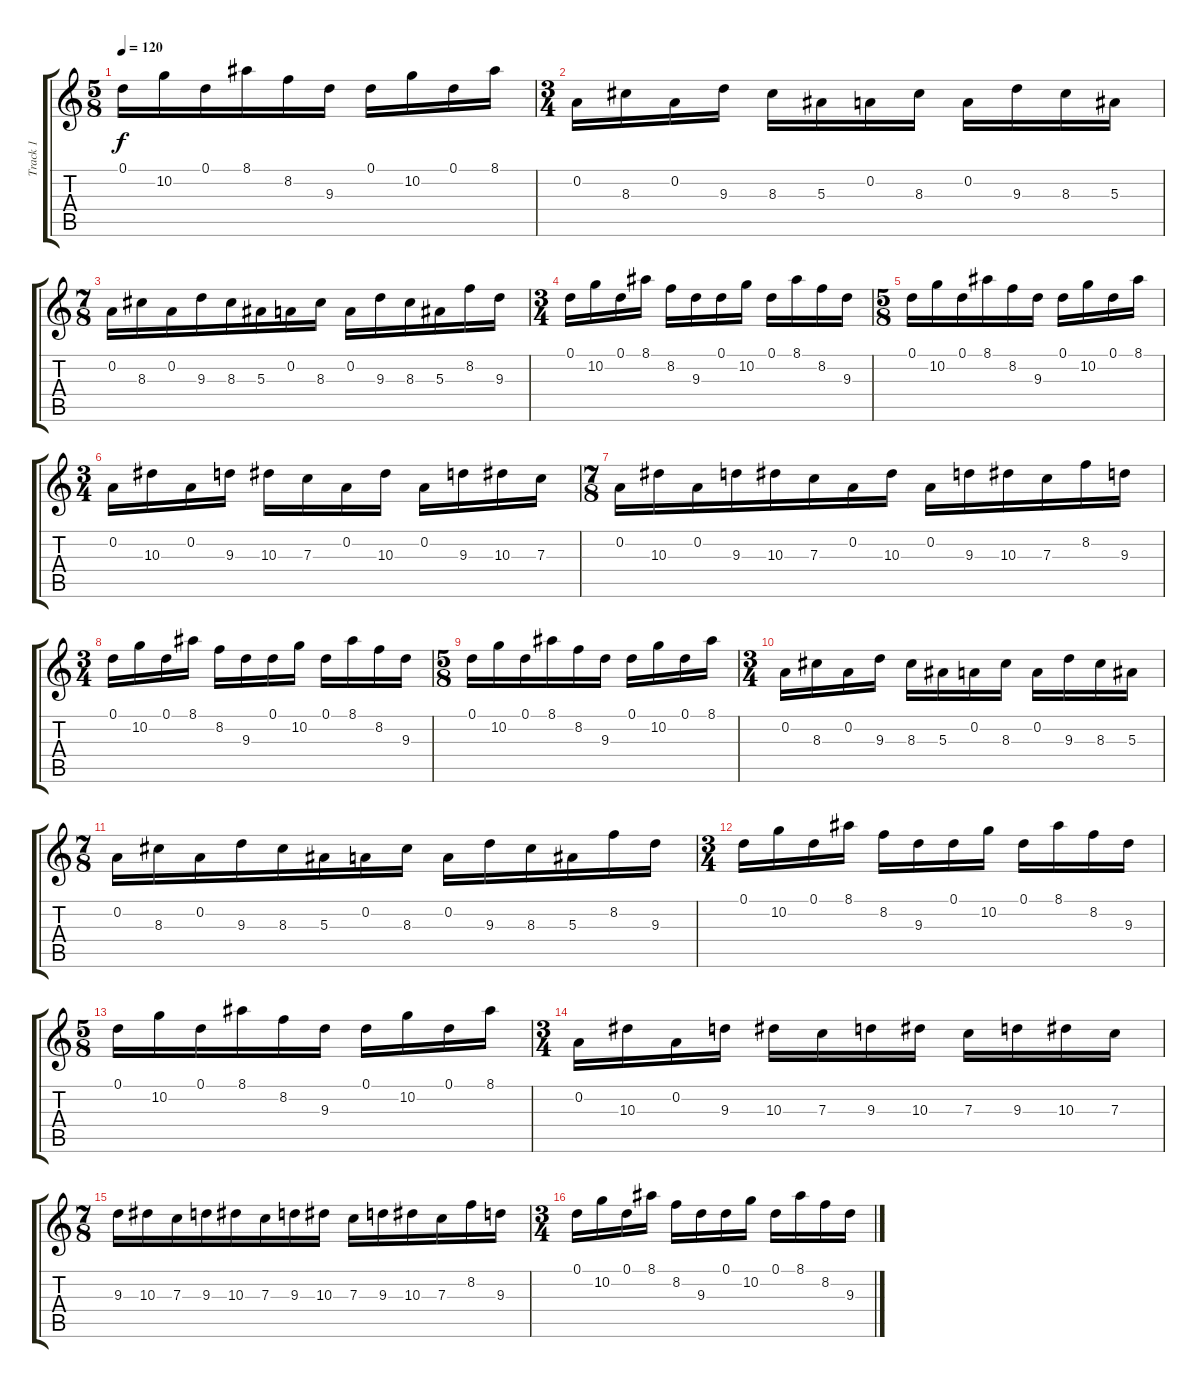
\track ("Track 1" "Track 1") {instrument distortionguitar}
\staff {score tabs}
\tuning (D4 A3 F3 C3 G2 D2) {hide}
\ts (5 8)
\tempo 120
\clef g2
\ks c
0.1.16{dy f} 10.2.16 0.1.16 8.1.16 8.2.16 9.3.16 0.1.16 10.2.16 0.1.16 8.1.16 |
\ts (3 4)
0.2.16 8.3.16 0.2.16 9.3.16 8.3.16 5.3.16 0.2.16 8.3.16 0.2.16 9.3.16 8.3.16 5.3.16 |
\ts (7 8)
0.2.16 8.3.16 0.2.16 9.3.16 8.3.16 5.3.16 0.2.16 8.3.16 0.2.16 9.3.16 8.3.16 5.3.16 8.2.16 9.3.16 |
\ts (3 4)
0.1.16 10.2.16 0.1.16 8.1.16 8.2.16 9.3.16 0.1.16 10.2.16 0.1.16 8.1.16 8.2.16 9.3.16 |
\ts (5 8)
0.1.16 10.2.16 0.1.16 8.1.16 8.2.16 9.3.16 0.1.16 10.2.16 0.1.16 8.1.16 |
\ts (3 4)
0.2.16 10.3.16 0.2.16 9.3.16 10.3.16 7.3.16 0.2.16 10.3.16 0.2.16 9.3.16 10.3.16 7.3.16 |
\ts (7 8)
0.2.16 10.3.16 0.2.16 9.3.16 10.3.16 7.3.16 0.2.16 10.3.16 0.2.16 9.3.16 10.3.16 7.3.16 8.2.16 9.3.16 |
\ts (3 4)
0.1.16 10.2.16 0.1.16 8.1.16 8.2.16 9.3.16 0.1.16 10.2.16 0.1.16 8.1.16 8.2.16 9.3.16 |
\ts (5 8)
0.1.16 10.2.16 0.1.16 8.1.16 8.2.16 9.3.16 0.1.16 10.2.16 0.1.16 8.1.16 |
\ts (3 4)
0.2.16 8.3.16 0.2.16 9.3.16 8.3.16 5.3.16 0.2.16 8.3.16 0.2.16 9.3.16 8.3.16 5.3.16 |
\ts (7 8)
0.2.16 8.3.16 0.2.16 9.3.16 8.3.16 5.3.16 0.2.16 8.3.16 0.2.16 9.3.16 8.3.16 5.3.16 8.2.16 9.3.16 |
\ts (3 4)
0.1.16 10.2.16 0.1.16 8.1.16 8.2.16 9.3.16 0.1.16 10.2.16 0.1.16 8.1.16 8.2.16 9.3.16 |
\ts (5 8)
0.1.16 10.2.16 0.1.16 8.1.16 8.2.16 9.3.16 0.1.16 10.2.16 0.1.16 8.1.16 |
\ts (3 4)
0.2.16 10.3.16 0.2.16 9.3.16 10.3.16 7.3.16 9.3.16 10.3.16 7.3.16 9.3.16 10.3.16 7.3.16 |
\ts (7 8)
9.3.16 10.3.16 7.3.16 9.3.16 10.3.16 7.3.16 9.3.16 10.3.16 7.3.16 9.3.16 10.3.16 7.3.16 8.2.16 9.3.16 |
\ts (3 4)
0.1.16 10.2.16 0.1.16 8.1.16 8.2.16 9.3.16 0.1.16 10.2.16 0.1.16 8.1.16 8.2.16 9.3.16
